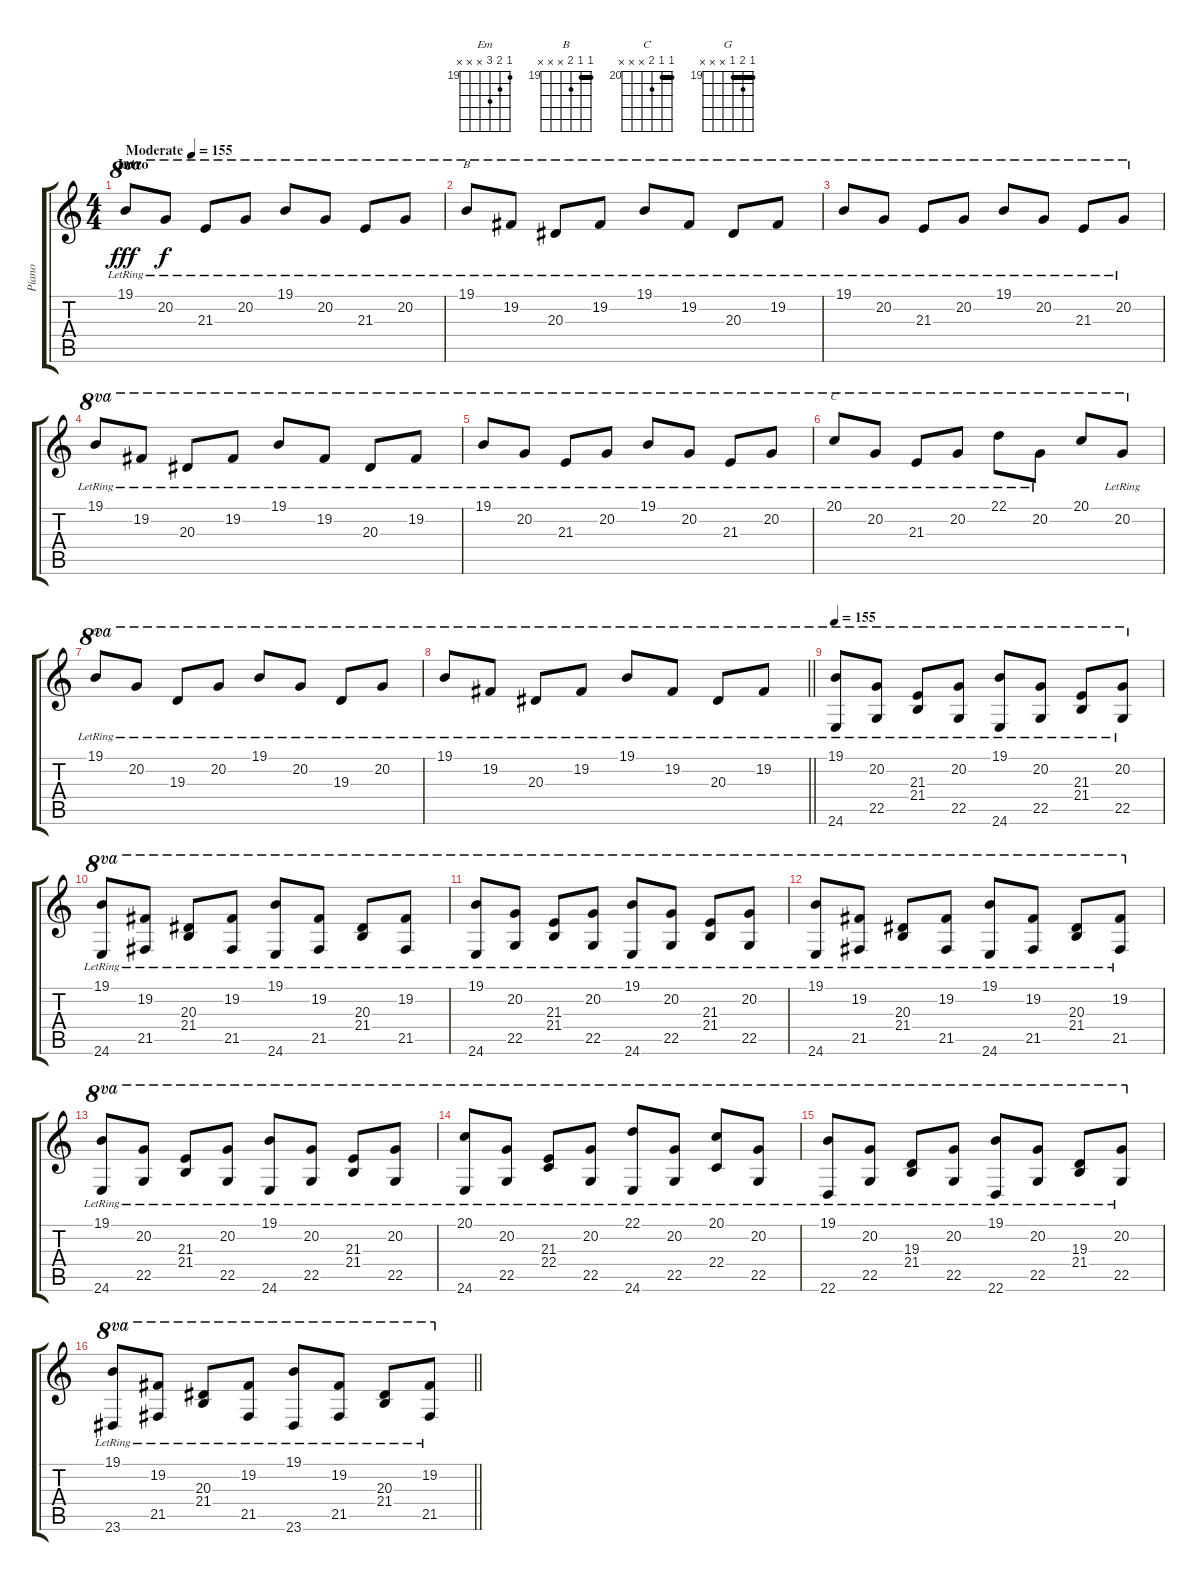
\track ("Piano" "Piano") {instrument electricgrandpiano}
\staff {score tabs}
\tuning (E4 B3 G3 D3 A2 E2) {hide}
\chord ("Em" 19 20 21 x x x) {firstfret 19}
\chord ("B" 19 19 20 x x x) {firstfret 19 barre 19}
\chord ("C" 20 20 21 x x x) {firstfret 20 barre 20}
\chord ("G" 19 20 19 x x x) {firstfret 19 barre 19}
\ts (4 4)
\section ("" "Intro")
\tempo (155 "Moderate")
\tempo 162
\tempo (155 "Moderate")
\clef g2
\ks c
19.1{lr}.8{ch "Em" ot 8va dy fff instrument electricgrandpiano} 20.2{lr}.8{ot 8va dy f} 21.3{lr}.8{ot 8va} 20.2{lr}.8{ot 8va} 19.1{lr}.8{ot 8va} 20.2{lr}.8{ot 8va} 21.3{lr}.8{ot 8va} 20.2{lr}.8{ot 8va} |
19.1{lr}.8{ch "B" ot 8va} 19.2{lr}.8{ot 8va} 20.3{lr}.8{ot 8va} 19.2{lr}.8{ot 8va} 19.1{lr}.8{ot 8va} 19.2{lr}.8{ot 8va} 20.3{lr}.8{ot 8va} 19.2{lr}.8{ot 8va} |
19.1{lr}.8{ot 8va} 20.2{lr}.8{ot 8va} 21.3{lr}.8{ot 8va} 20.2{lr}.8{ot 8va} 19.1{lr}.8{ot 8va} 20.2{lr}.8{ot 8va} 21.3{lr}.8{ot 8va} 20.2{lr}.8{ot 8va} |
19.1{lr}.8{ot 8va} 19.2{lr}.8{ot 8va} 20.3{lr}.8{ot 8va} 19.2{lr}.8{ot 8va} 19.1{lr}.8{ot 8va} 19.2{lr}.8{ot 8va} 20.3{lr}.8{ot 8va} 19.2{lr}.8{ot 8va} |
19.1{lr}.8{ot 8va} 20.2{lr}.8{ot 8va} 21.3{lr}.8{ot 8va} 20.2{lr}.8{ot 8va} 19.1{lr}.8{ot 8va} 20.2{lr}.8{ot 8va} 21.3{lr}.8{ot 8va} 20.2{lr}.8{ot 8va} |
20.1{lr}.8{ch "C" ot 8va} 20.2{lr}.8{ot 8va} 21.3{lr}.8{ot 8va} 20.2{lr}.8{ot 8va} 22.1{lr}.8{ot 8va} 20.2{lr}.8{ot 8va} 20.1.8{ot 8va} 20.2{lr}.8{ot 8va} |
19.1{lr}.8{ch "G" ot 8va} 20.2{lr}.8{ot 8va} 19.3{lr}.8{ot 8va} 20.2{lr}.8{ot 8va} 19.1{lr}.8{ot 8va} 20.2{lr}.8{ot 8va} 19.3{lr}.8{ot 8va} 20.2{lr}.8{ot 8va} |
\barLineRight lightlight
19.1{lr}.8{ot 8va} 19.2{lr}.8{ot 8va} 20.3{lr}.8{ot 8va} 19.2{lr}.8{ot 8va} 19.1{lr}.8{ot 8va} 19.2{lr}.8{ot 8va} 20.3{lr}.8{ot 8va} 19.2{lr}.8{ot 8va} |
\tempo 155
(19.1{lr} 24.6).8{ot 8va} (20.2{lr} 22.5{lr}).8{ot 8va} (21.3{lr} 21.4{lr}).8{ot 8va} (20.2{lr} 22.5{lr}).8{ot 8va} (19.1{lr} 24.6{lr}).8{ot 8va} (20.2{lr} 22.5{lr}).8{ot 8va} (21.3{lr} 21.4{lr}).8{ot 8va} (20.2{lr} 22.5{lr}).8{ot 8va} |
(19.1{lr} 24.6{lr}).8{ot 8va} (19.2{lr} 21.5{lr}).8{ot 8va} (20.3{lr} 21.4{lr}).8{ot 8va} (19.2{lr} 21.5{lr}).8{ot 8va} (19.1{lr} 24.6{lr}).8{ot 8va} (19.2{lr} 21.5{lr}).8{ot 8va} (20.3{lr} 21.4{lr}).8{ot 8va} (19.2{lr} 21.5{lr}).8{ot 8va} |
(19.1{lr} 24.6{lr}).8{ot 8va} (20.2{lr} 22.5{lr}).8{ot 8va} (21.3{lr} 21.4{lr}).8{ot 8va} (20.2{lr} 22.5{lr}).8{ot 8va} (19.1{lr} 24.6{lr}).8{ot 8va} (20.2{lr} 22.5{lr}).8{ot 8va} (21.3{lr} 21.4{lr}).8{ot 8va} (20.2{lr} 22.5{lr}).8{ot 8va} |
(19.1{lr} 24.6{lr}).8{ot 8va} (19.2{lr} 21.5{lr}).8{ot 8va} (20.3{lr} 21.4{lr}).8{ot 8va} (19.2{lr} 21.5{lr}).8{ot 8va} (19.1{lr} 24.6{lr}).8{ot 8va} (19.2{lr} 21.5{lr}).8{ot 8va} (20.3{lr} 21.4{lr}).8{ot 8va} (19.2{lr} 21.5{lr}).8{ot 8va} |
(19.1{lr} 24.6{lr}).8{ot 8va} (20.2{lr} 22.5{lr}).8{ot 8va} (21.3{lr} 21.4{lr}).8{ot 8va} (20.2{lr} 22.5{lr}).8{ot 8va} (19.1{lr} 24.6{lr}).8{ot 8va} (20.2{lr} 22.5{lr}).8{ot 8va} (21.3{lr} 21.4{lr}).8{ot 8va} (20.2{lr} 22.5{lr}).8{ot 8va} |
(20.1{lr} 24.6{lr}).8{ot 8va} (20.2{lr} 22.5{lr}).8{ot 8va} (21.3{lr} 22.4{lr}).8{ot 8va} (20.2{lr} 22.5{lr}).8{ot 8va} (22.1{lr} 24.6{lr}).8{ot 8va} (20.2{lr} 22.5{lr}).8{ot 8va} (20.1 22.4{lr}).8{ot 8va} (20.2{lr} 22.5{lr}).8{ot 8va} |
(19.1{lr} 22.6{lr}).8{ot 8va} (20.2{lr} 22.5{lr}).8{ot 8va} (19.3{lr} 21.4{lr}).8{ot 8va} (20.2{lr} 22.5{lr}).8{ot 8va} (19.1{lr} 22.6{lr}).8{ot 8va} (20.2{lr} 22.5{lr}).8{ot 8va} (19.3{lr} 21.4{lr}).8{ot 8va} (20.2{lr} 22.5{lr}).8{ot 8va} |
\barLineRight lightlight
(19.1{lr} 23.6{lr}).8{ot 8va} (19.2{lr} 21.5{lr}).8{ot 8va} (20.3{lr} 21.4{lr}).8{ot 8va} (19.2{lr} 21.5{lr}).8{ot 8va} (19.1{lr} 23.6{lr}).8{ot 8va} (19.2{lr} 21.5{lr}).8{ot 8va} (20.3{lr} 21.4{lr}).8{ot 8va} (19.2{lr} 21.5{lr}).8{ot 8va}
